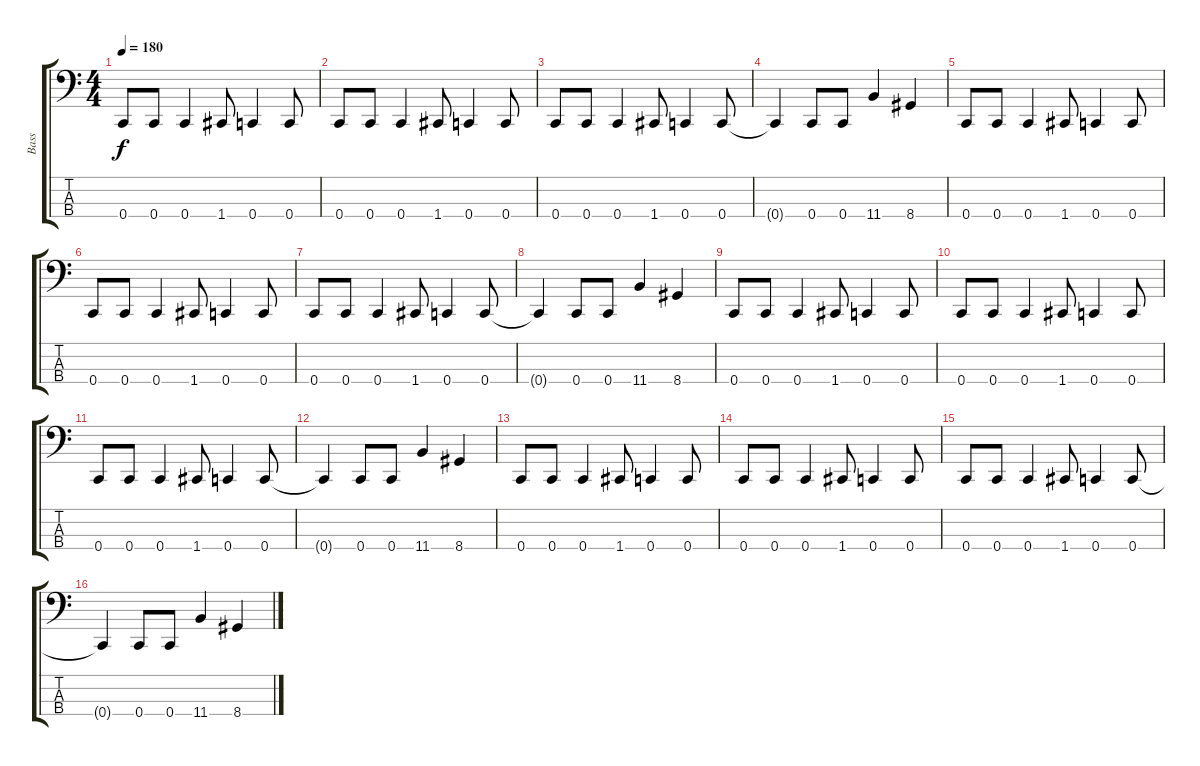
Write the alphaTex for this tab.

\track ("Bass" "Bass") {instrument electricbasspick}
\staff {score tabs}
\tuning (F2 C2 G1 C1) {hide}
\ts (4 4)
\tempo 180
\clef f4
\ks c
0.4.8{dy f} 0.4.8 0.4.4 1.4.8 0.4.4 0.4.8 |
0.4.8 0.4.8 0.4.4 1.4.8 0.4.4 0.4.8 |
0.4.8 0.4.8 0.4.4 1.4.8 0.4.4 0.4.8 |
0.4{t}.4 0.4.8 0.4.8 11.4.4 8.4.4 |
0.4.8 0.4.8 0.4.4 1.4.8 0.4.4 0.4.8 |
0.4.8 0.4.8 0.4.4 1.4.8 0.4.4 0.4.8 |
0.4.8 0.4.8 0.4.4 1.4.8 0.4.4 0.4.8 |
0.4{t}.4 0.4.8 0.4.8 11.4.4 8.4.4 |
0.4.8 0.4.8 0.4.4 1.4.8 0.4.4 0.4.8 |
0.4.8 0.4.8 0.4.4 1.4.8 0.4.4 0.4.8 |
0.4.8 0.4.8 0.4.4 1.4.8 0.4.4 0.4.8 |
0.4{t}.4 0.4.8 0.4.8 11.4.4 8.4.4 |
0.4.8 0.4.8 0.4.4 1.4.8 0.4.4 0.4.8 |
0.4.8 0.4.8 0.4.4 1.4.8 0.4.4 0.4.8 |
0.4.8 0.4.8 0.4.4 1.4.8 0.4.4 0.4.8 |
0.4{t}.4 0.4.8 0.4.8 11.4.4 8.4.4
